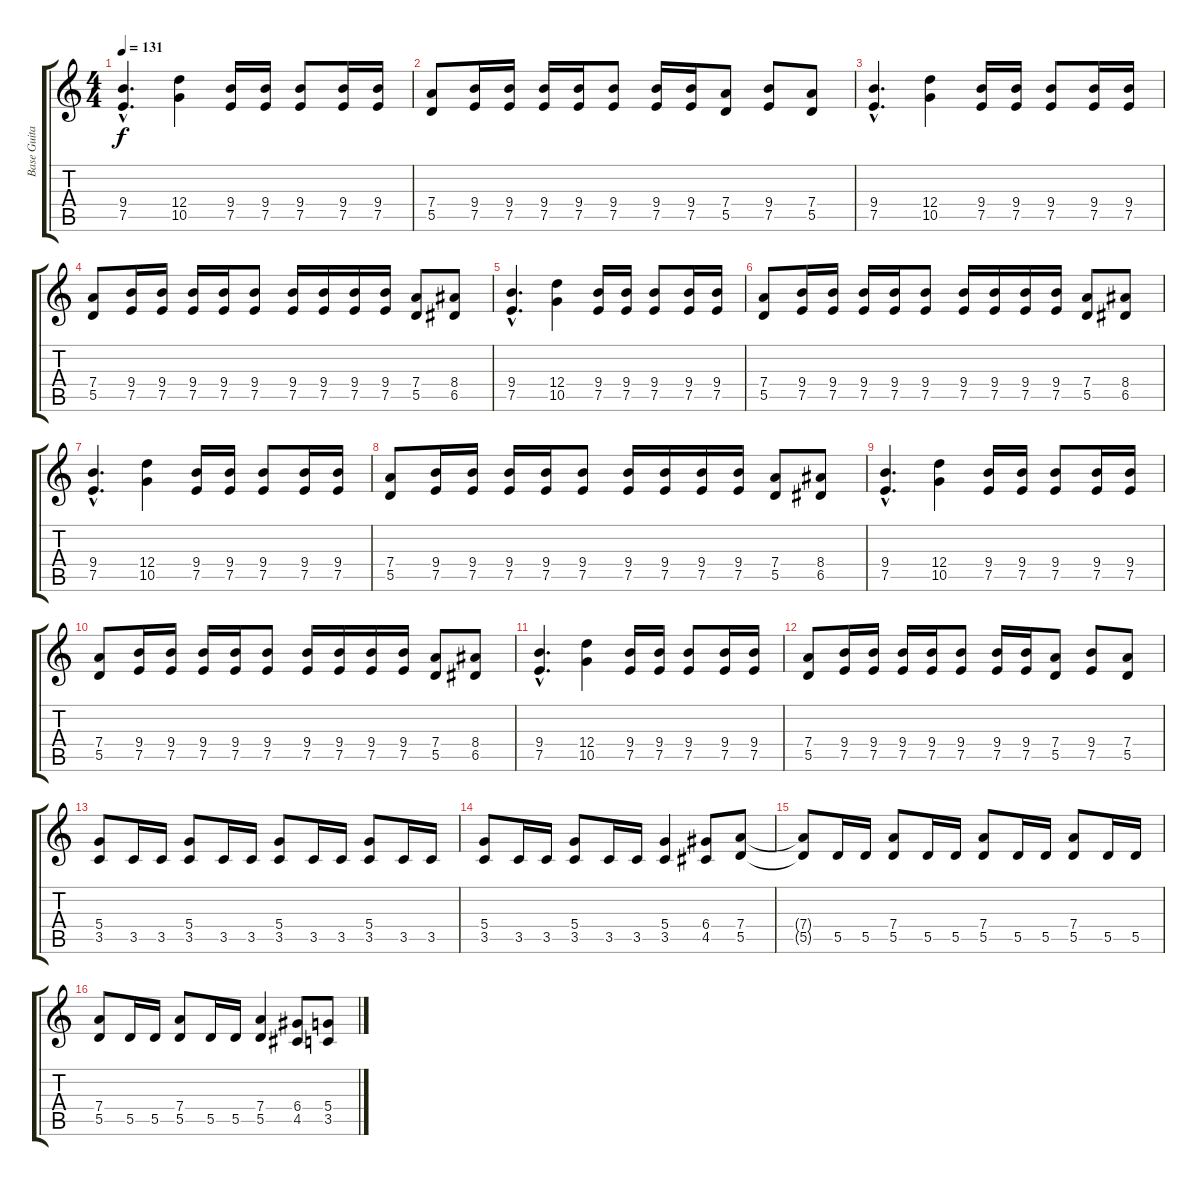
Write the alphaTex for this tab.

\track ("Base Guitar" "Base Guita") {instrument distortionguitar}
\staff {score tabs}
\tuning (E4 B3 G3 D3 A2 E2) {hide}
\ts (4 4)
\tempo 131
\clef g2
\ks c
(9.4{hac} 7.5{hac}).4{d dy f} (12.4 10.5).4 (9.4 7.5).16 (9.4 7.5).16 (9.4 7.5).8 (9.4 7.5).16 (9.4 7.5).16 |
(7.4 5.5).8 (9.4 7.5).16 (9.4 7.5).16 (9.4 7.5).16 (9.4 7.5).16 (9.4 7.5).8 (9.4 7.5).16 (9.4 7.5).16 (7.4 5.5).8 (9.4 7.5).8 (7.4 5.5).8 |
(9.4{hac} 7.5{hac}).4{d} (12.4 10.5).4 (9.4 7.5).16 (9.4 7.5).16 (9.4 7.5).8 (9.4 7.5).16 (9.4 7.5).16 |
(7.4 5.5).8 (9.4 7.5).16 (9.4 7.5).16 (9.4 7.5).16 (9.4 7.5).16 (9.4 7.5).8 (9.4 7.5).16 (9.4 7.5).16 (9.4 7.5).16 (9.4 7.5).16 (7.4 5.5).8 (8.4 6.5).8 |
(9.4{hac} 7.5{hac}).4{d} (12.4 10.5).4 (9.4 7.5).16 (9.4 7.5).16 (9.4 7.5).8 (9.4 7.5).16 (9.4 7.5).16 |
(7.4 5.5).8 (9.4 7.5).16 (9.4 7.5).16 (9.4 7.5).16 (9.4 7.5).16 (9.4 7.5).8 (9.4 7.5).16 (9.4 7.5).16 (9.4 7.5).16 (9.4 7.5).16 (7.4 5.5).8 (8.4 6.5).8 |
(9.4{hac} 7.5{hac}).4{d} (12.4 10.5).4 (9.4 7.5).16 (9.4 7.5).16 (9.4 7.5).8 (9.4 7.5).16 (9.4 7.5).16 |
(7.4 5.5).8 (9.4 7.5).16 (9.4 7.5).16 (9.4 7.5).16 (9.4 7.5).16 (9.4 7.5).8 (9.4 7.5).16 (9.4 7.5).16 (9.4 7.5).16 (9.4 7.5).16 (7.4 5.5).8 (8.4 6.5).8 |
(9.4{hac} 7.5{hac}).4{d} (12.4 10.5).4 (9.4 7.5).16 (9.4 7.5).16 (9.4 7.5).8 (9.4 7.5).16 (9.4 7.5).16 |
(7.4 5.5).8 (9.4 7.5).16 (9.4 7.5).16 (9.4 7.5).16 (9.4 7.5).16 (9.4 7.5).8 (9.4 7.5).16 (9.4 7.5).16 (9.4 7.5).16 (9.4 7.5).16 (7.4 5.5).8 (8.4 6.5).8 |
(9.4{hac} 7.5{hac}).4{d} (12.4 10.5).4 (9.4 7.5).16 (9.4 7.5).16 (9.4 7.5).8 (9.4 7.5).16 (9.4 7.5).16 |
(7.4 5.5).8 (9.4 7.5).16 (9.4 7.5).16 (9.4 7.5).16 (9.4 7.5).16 (9.4 7.5).8 (9.4 7.5).16 (9.4 7.5).16 (7.4 5.5).8 (9.4 7.5).8 (7.4 5.5).8 |
(5.4 3.5).8 3.5.16 3.5.16 (5.4 3.5).8 3.5.16 3.5.16 (5.4 3.5).8 3.5.16 3.5.16 (5.4 3.5).8 3.5.16 3.5.16 |
(5.4 3.5).8 3.5.16 3.5.16 (5.4 3.5).8 3.5.16 3.5.16 (5.4 3.5).4 (6.4 4.5).8 (7.4 5.5).8 |
(7.4{t} 5.5{t}).8 5.5.16 5.5.16 (7.4 5.5).8 5.5.16 5.5.16 (7.4 5.5).8 5.5.16 5.5.16 (7.4 5.5).8 5.5.16 5.5.16 |
(7.4 5.5).8 5.5.16 5.5.16 (7.4 5.5).8 5.5.16 5.5.16 (7.4 5.5).4 (6.4 4.5).8 (5.4 3.5).8
